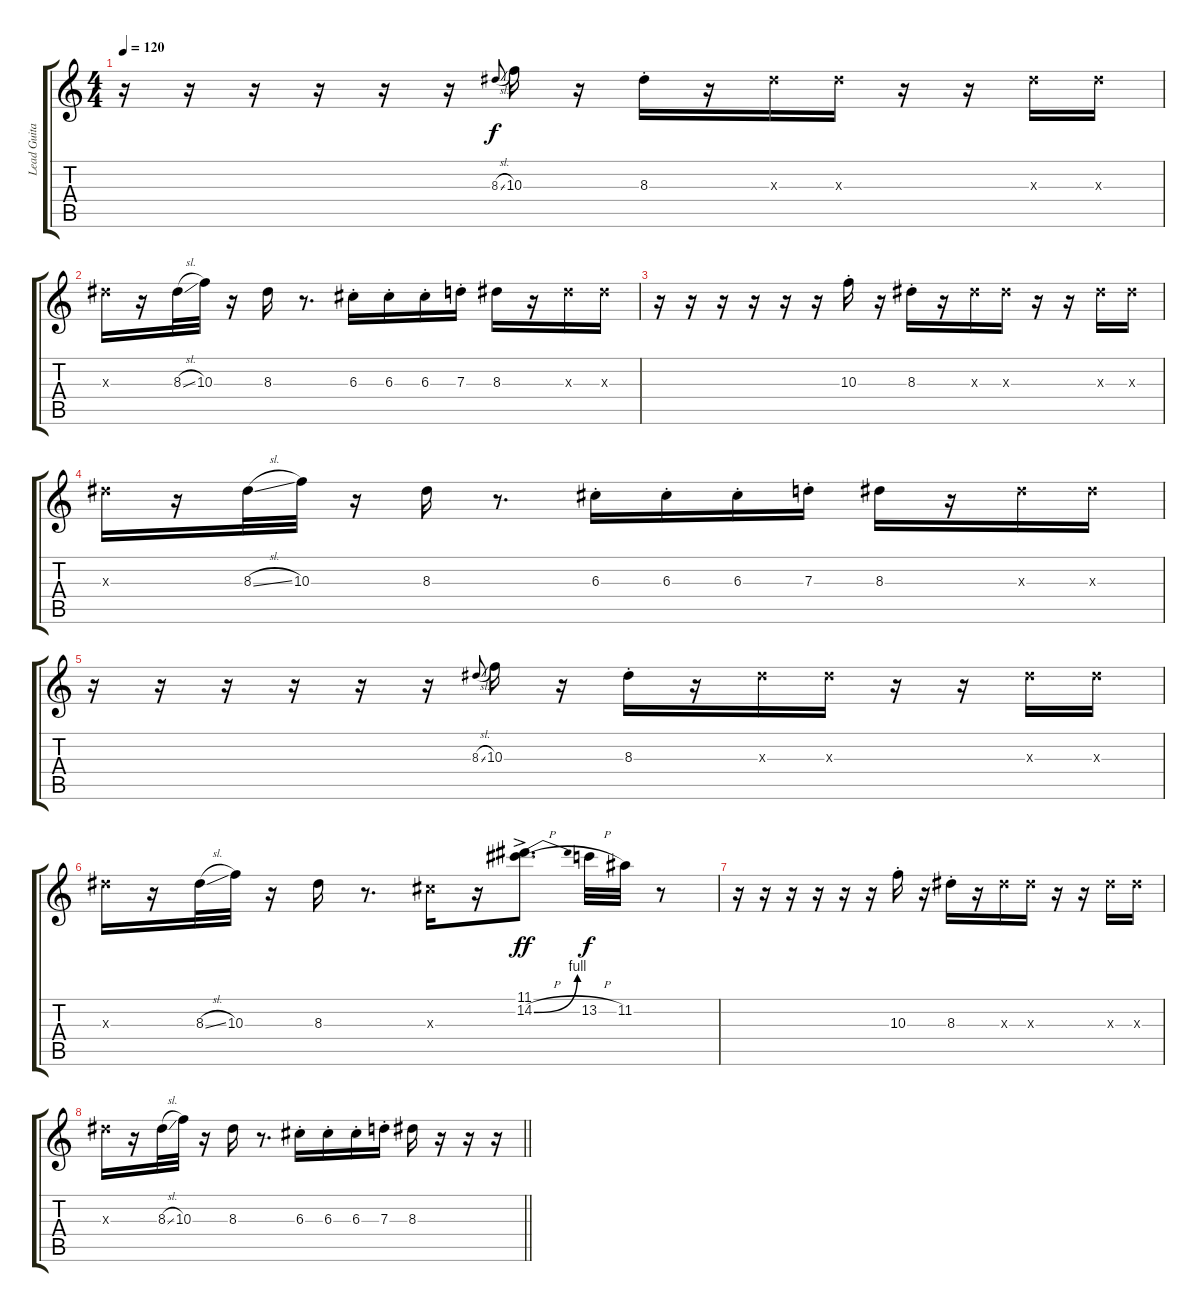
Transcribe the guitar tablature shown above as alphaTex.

\track ("Lead Guitar" "Lead Guita") {instrument electricguitarclean}
\staff {score tabs}
\tuning (E4 B3 G3 D3 A2 E2) {hide}
\ts (4 4)
\tempo 120
\clef g2
\ks c
r.16{dy f} r.16 r.16 r.16 r.16 r.16 8.3{sl}.8{gr onbeat} 10.3.16 r.16 8.3{st}.16 r.16 8.3{x}.16 8.3{x}.16 r.16 r.16 8.3{x}.16 8.3{x}.16 |
8.3{x}.16 r.16 8.3{sl}.32 10.3.32 r.16 8.3.16 r.8{d} 6.3{st}.16 6.3{st}.16 6.3{st}.16 7.3{st}.16 8.3.16 r.16 8.3{x}.16 8.3{x}.16 |
r.16 r.16 r.16 r.16 r.16 r.16 10.3{st}.16 r.16 8.3{st}.16 r.16 8.3{x}.16 8.3{x}.16 r.16 r.16 8.3{x}.16 8.3{x}.16 |
8.3{x}.16 r.16 8.3{sl}.32 10.3.32 r.16 8.3.16 r.8{d} 6.3{st}.16 6.3{st}.16 6.3{st}.16 7.3{st}.16 8.3.16 r.16 8.3{x}.16 8.3{x}.16 |
r.16 r.16 r.16 r.16 r.16 r.16 8.3{sl}.8{gr onbeat} 10.3.16 r.16 8.3{st}.16 r.16 8.3{x}.16 8.3{x}.16 r.16 r.16 8.3{x}.16 8.3{x}.16 |
8.3{x}.16 r.16 8.3{sl}.32 10.3.32 r.16 8.3.16 r.8{d} 6.3{x}.16 r.16 (11.1 14.2{be (bend 0 0 60 4) h ac}).8{d dy ff} 13.2{h}.32{dy f} 11.2.32 r.8 |
r.16 r.16 r.16 r.16 r.16 r.16 10.3{st}.16 r.16 8.3{st}.16 r.16 8.3{x}.16 8.3{x}.16 r.16 r.16 8.3{x}.16 8.3{x}.16 |
\barLineRight lightlight
8.3{x}.16 r.16 8.3{sl}.32 10.3.32 r.16 8.3.16 r.8{d} 6.3{st}.16 6.3{st}.16 6.3{st}.16 7.3{st}.16 8.3.16 r.16 r.16 r.16
